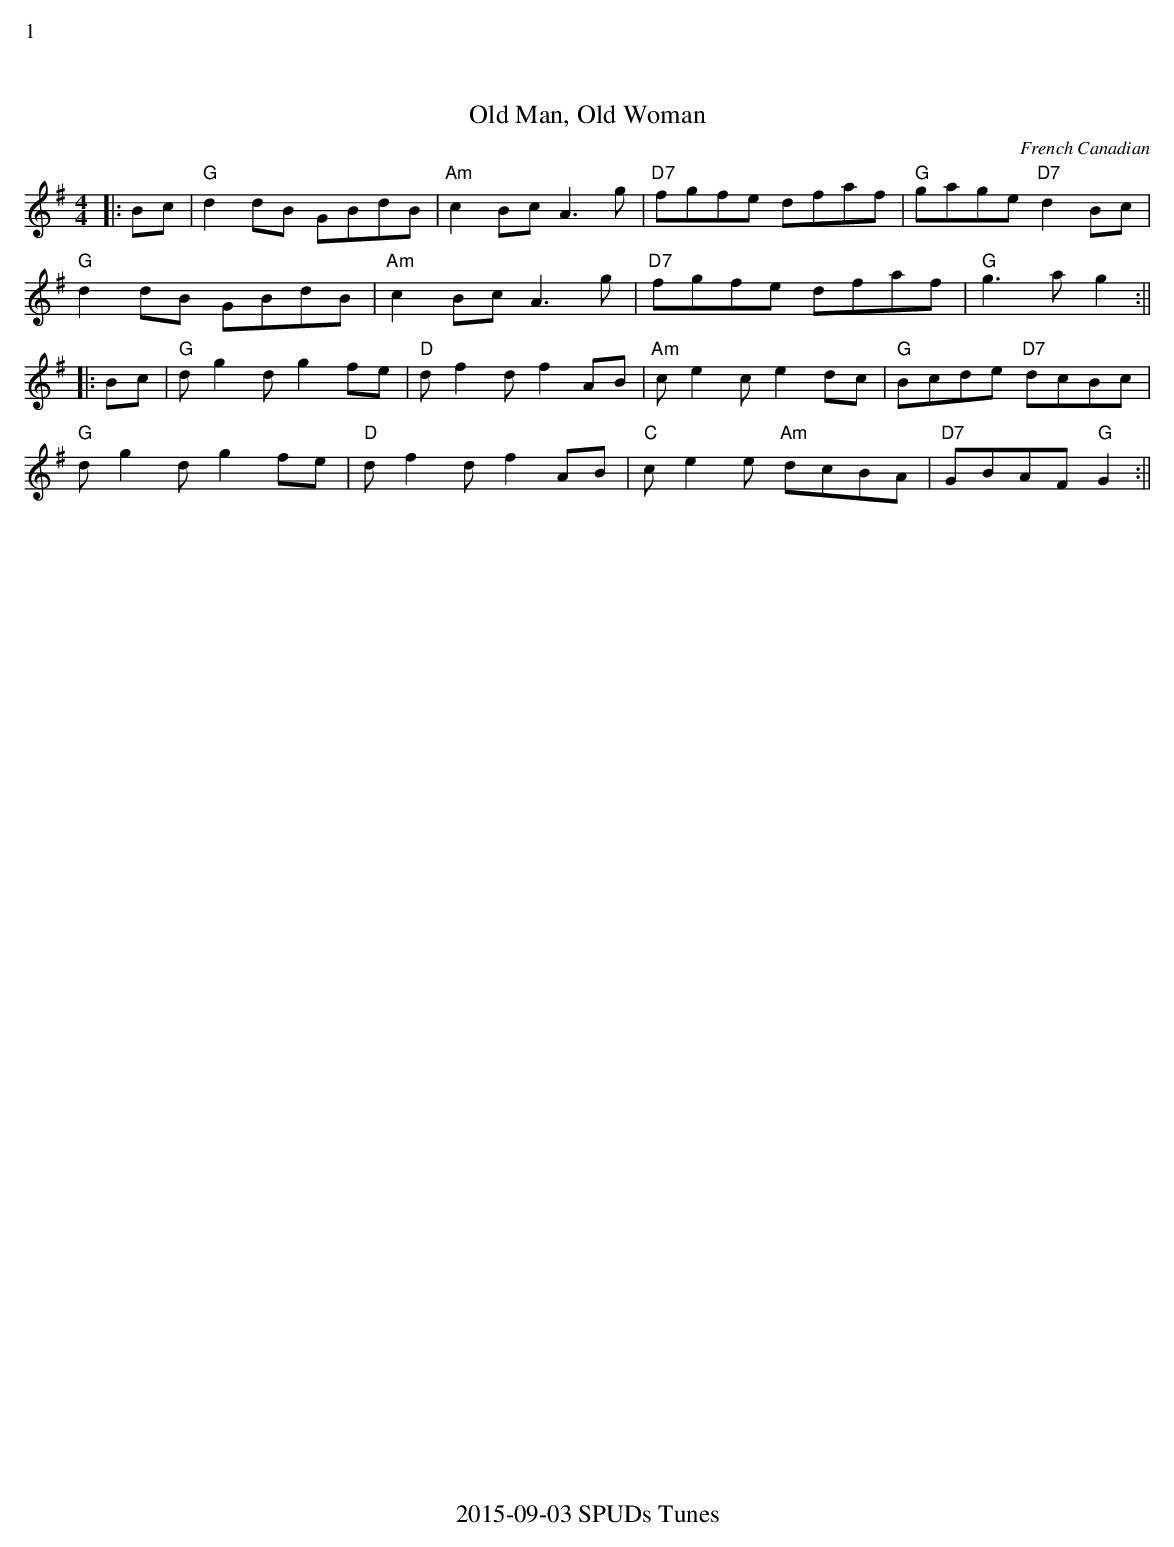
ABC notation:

X:1
%%text 1
T:Old Man, Old Woman
C:French Canadian
M:4/4
L:1/8
K:G
|: Bc | "G"d2dB GBdB | "Am"c2Bc A3g | "D7"fgfe dfaf | "G"gage "D7"d2Bc |
"G"d2dB GBdB | "Am"c2Bc A3g | "D7"fgfe dfaf | "G"g3a g2 :||
|: Bc | "G"dg2d g2fe | "D"df2d f2AB | "Am"ce2c e2dc | "G"Bcde "D7"dcBc |
"G"dg2d g2fe | "D"df2d f2AB | "C"ce2e "Am"dcBA | "D7"GBAF "G"G2 :||
